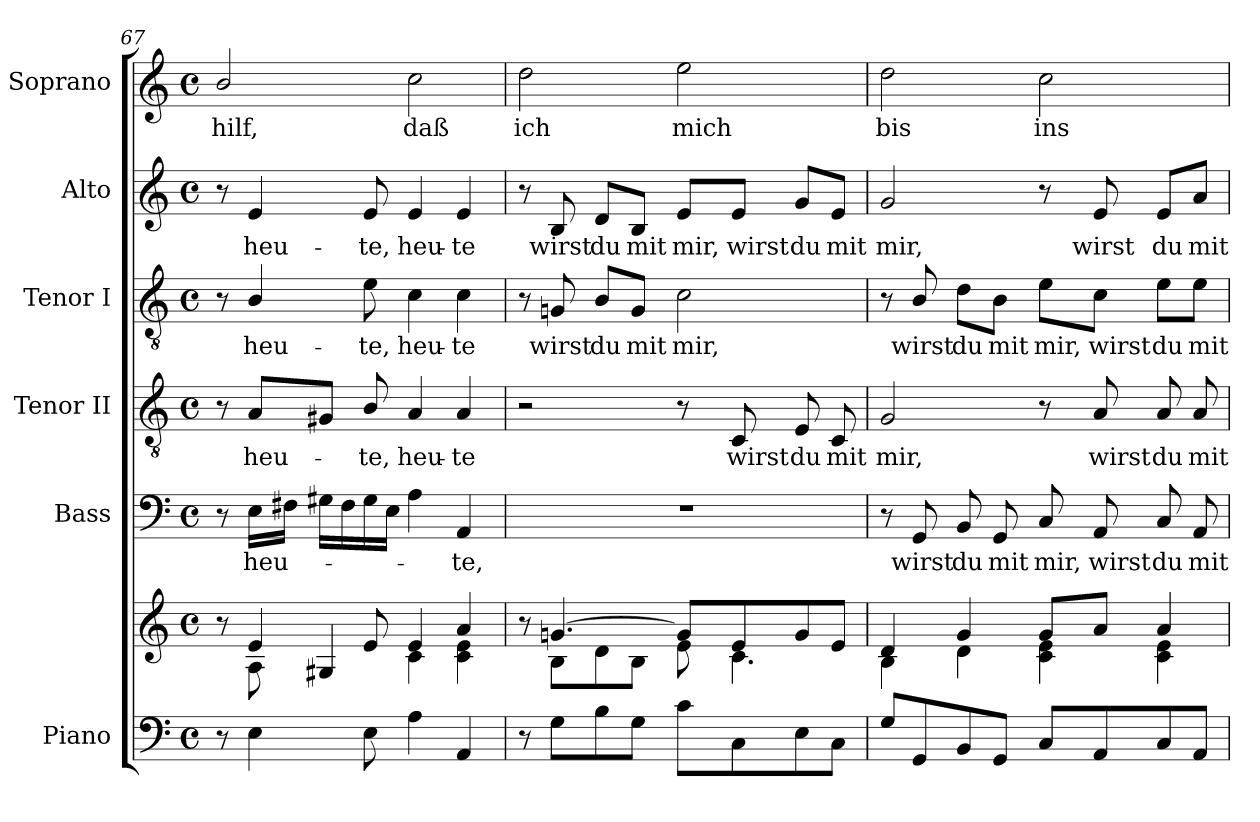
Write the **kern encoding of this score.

**kern	**kern	**kern	**text	**kern	**text	**kern	**text	**kern	**text	**kern	**text
*part6	*part6	*part5	*part5	*part4	*part4	*part3	*part3	*part2	*part2	*part1	*part1
*staff7	*staff6	*staff5	*staff5	*staff4	*staff4	*staff3	*staff3	*staff2	*staff2	*staff1	*staff1
*I"Piano	*	*I"Bass	*	*I"Tenor II	*	*I"Tenor I	*	*I"Alto	*	*I"Soprano	*
*I'Pno.	*	*I'B.	*	*I'T.	*	*I'T.	*	*I'A.	*	*I'S.	*
*clefF4	*clefG2	*clefF4	*	*clefGv2	*	*clefGv2	*	*clefG2	*	*clefG2	*
*	*	*	*	*ITrd7c12	*	*ITrd7c12	*	*	*	*	*
*k[]	*k[]	*k[]	*	*k[]	*	*k[]	*	*k[]	*	*k[]	*
*C:	*C:	*C:	*	*C:	*	*C:	*	*C:	*	*C:	*
*M4/4	*M4/4	*M4/4	*	*M4/4	*	*M4/4	*	*M4/4	*	*M4/4	*
*met(c)	*met(c)	*met(c)	*	*met(c)	*	*met(c)	*	*met(c)	*	*met(c)	*
=67	=67	=67	=67	=67	=67	=67	=67	=67	=67	=67	=67
*	*^	*	*	*	*	*	*	*	*	*	*
!	!	!	!	!	!	!	!	!	!	!	!	!LO:LY:b:color=#000000
8r	8r	8ryy	8r	.	8r	.	8r	.	8r	.	2bi/	hilf,
!	!	!	!	!LO:LY:b:color=#000000	!	!	!	!	!	!	!	!
!	!	!	!	!	!	!LO:LY:b:color=#000000	!	!	!	!	!	!
!	!	!	!	!	!	!	!	!LO:LY:b:color=#000000	!	!	!	!
!	!	!	!	!	!	!	!	!	!	!LO:LY:b:color=#000000	!	!
4Ei\	4ei/	8Ai\	16Ei\LL	heu-	8AAi/L	heu-	4BBi/	heu-	4ei/	heu-	.	.
.	.	.	16F#Xi\JJ	.	.	.	.	.	.	.	.	.
.	.	4G#Xi/	16G#Xi\LL	.	8GG#Xi/J	.	.	.	.	.	.	.
.	.	.	16F#i\	.	.	.	.	.	.	.	.	.
!	!	!	!	!	!	!LO:LY:b:color=#000000	!	!	!	!	!	!
!	!	!	!	!	!	!	!	!LO:LY:b:color=#000000	!	!	!	!
!	!	!	!	!	!	!	!	!	!	!LO:LY:b:color=#000000	!	!
8Ei\	8ei/	.	16G#i\	.	8BBi/	-te,	8Ei\	-te,	8ei/	-te,	.	.
.	.	.	16Ei\JJ	.	.	.	.	.	.	.	.	.
!	!	!	!	!	!	!LO:LY:b:color=#000000	!	!	!	!	!	!
!	!	!	!	!	!	!	!	!LO:LY:b:color=#000000	!	!	!	!
!	!	!	!	!	!	!	!	!	!	!LO:LY:b:color=#000000	!	!
!	!	!	!	!	!	!	!	!	!	!	!	!LO:LY:b:color=#000000
4Ai\	4ei/	4ci\	4Ai\	.	4AAi/	heu-	4Ci\	heu-	4ei/	heu-	2cci\	daß
!	!	!	!	!LO:LY:b:color=#000000	!	!	!	!	!	!	!	!
!	!	!	!	!	!	!LO:LY:b:color=#000000	!	!	!	!	!	!
!	!	!	!	!	!	!	!	!LO:LY:b:color=#000000	!	!	!	!
!	!	!	!	!	!	!	!	!	!	!LO:LY:b:color=#000000	!	!
4AAi/	4ai/	4ci\ 4ei	4AAi/	-te,	4AAi/	-te	4Ci\	-te	4ei/	-te	.	.
=68	=68	=68	=68	=68	=68	=68	=68	=68	=68	=68	=68	=68
!	!	!	!	!	!	!	!	!	!	!	!	!LO:LY:b:color=#000000
8r	8r	8ryy	1r	.	2r	.	8r	.	8r	.	2ddi\	ich
!	!	!	!	!	!	!	!	!LO:LY:b:color=#000000	!	!	!	!
!	!	!	!	!	!	!	!	!	!	!LO:LY:b:color=#000000	!	!
8Gi\L	[4.gni/	8Bi\L	.	.	.	.	8GGni/	wirst	8Bi/	wirst	.	.
!	!	!	!	!	!	!	!	!LO:LY:b:color=#000000	!	!	!	!
!	!	!	!	!	!	!	!	!	!	!LO:LY:b:color=#000000	!	!
8Bi\	.	8di\	.	.	.	.	8BBi/L	du	8di/L	du	.	.
!	!	!	!	!	!	!	!	!LO:LY:b:color=#000000	!	!	!	!
!	!	!	!	!	!	!	!	!	!	!LO:LY:b:color=#000000	!	!
8Gi\J	.	8Bi\J	.	.	.	.	8GGi/J	mit	8Bi/J	mit	.	.
!	!	!	!	!	!	!	!	!LO:LY:b:color=#000000	!	!	!	!
!	!	!	!	!	!	!	!	!	!	!LO:LY:b:color=#000000	!	!
!	!	!	!	!	!	!	!	!	!	!	!	!LO:LY:b:color=#000000
8ci\L	8gi/L]	8ei\	.	.	8r	.	2Ci\	mir,	8ei/L	mir,	2eei\	mich
!	!	!	!	!	!	!LO:LY:b:color=#000000	!	!	!	!	!	!
!	!	!	!	!	!	!	!	!	!	!LO:LY:b:color=#000000	!	!
8Ci\	8ei/	4.ci\	.	.	8CCi/	wirst	.	.	8ei/J	wirst	.	.
!	!	!	!	!	!	!LO:LY:b:color=#000000	!	!	!	!	!	!
!	!	!	!	!	!	!	!	!	!	!LO:LY:b:color=#000000	!	!
8Ei\	8gi/	.	.	.	8EEi/	du	.	.	8gi/L	du	.	.
!	!	!	!	!	!	!LO:LY:b:color=#000000	!	!	!	!	!	!
!	!	!	!	!	!	!	!	!	!	!LO:LY:b:color=#000000	!	!
8Ci\J	8ei/J	.	.	.	8CCi/	mit	.	.	8ei/J	mit	.	.
!!LO:LB:g=z
=69	=69	=69	=69	=69	=69	=69	=69	=69	=69	=69	=69	=69
!	!	!	!	!	!	!LO:LY:b:color=#000000	!	!	!	!	!	!
!	!	!	!	!	!	!	!	!	!	!LO:LY:b:color=#000000	!	!
!	!	!	!	!	!	!	!	!	!	!	!	!LO:LY:b:color=#000000
8Gi/L	4di/	4Bi\	8r	.	2GGi/	mir,	8r	.	2gi/	mir,	2ddi\	bis
!	!	!	!	!LO:LY:b:color=#000000	!	!	!	!	!	!	!	!
!	!	!	!	!	!	!	!	!LO:LY:b:color=#000000	!	!	!	!
8GGi/	.	.	8GGi/	wirst	.	.	8BBi/	wirst	.	.	.	.
!	!	!	!	!LO:LY:b:color=#000000	!	!	!	!	!	!	!	!
!	!	!	!	!	!	!	!	!LO:LY:b:color=#000000	!	!	!	!
8BBi/	4gi/	4di\	8BBi/	du	.	.	8Di\L	du	.	.	.	.
!	!	!	!	!LO:LY:b:color=#000000	!	!	!	!	!	!	!	!
!	!	!	!	!	!	!	!	!LO:LY:b:color=#000000	!	!	!	!
8GGi/J	.	.	8GGi/	mit	.	.	8BBi\J	mit	.	.	.	.
!	!	!	!	!LO:LY:b:color=#000000	!	!	!	!	!	!	!	!
!	!	!	!	!	!	!	!	!LO:LY:b:color=#000000	!	!	!	!
!	!	!	!	!	!	!	!	!	!	!	!	!LO:LY:b:color=#000000
8Ci/L	8gi/L	4ci\ 4ei	8Ci/	mir,	8r	.	8Ei\L	mir,	8r	.	2cci\	ins
!	!	!	!	!LO:LY:b:color=#000000	!	!	!	!	!	!	!	!
!	!	!	!	!	!	!LO:LY:b:color=#000000	!	!	!	!	!	!
!	!	!	!	!	!	!	!	!LO:LY:b:color=#000000	!	!	!	!
!	!	!	!	!	!	!	!	!	!	!LO:LY:b:color=#000000	!	!
8AAi/	8ai/J	.	8AAi/	wirst	8AAi/	wirst	8Ci\J	wirst	8ei/	wirst	.	.
!	!	!	!	!LO:LY:b:color=#000000	!	!	!	!	!	!	!	!
!	!	!	!	!	!	!LO:LY:b:color=#000000	!	!	!	!	!	!
!	!	!	!	!	!	!	!	!LO:LY:b:color=#000000	!	!	!	!
!	!	!	!	!	!	!	!	!	!	!LO:LY:b:color=#000000	!	!
8Ci/	4ai/	4ci\ 4ei	8Ci/	du	8AAi/	du	8Ei\L	du	8ei/L	du	.	.
!	!	!	!	!LO:LY:b:color=#000000	!	!	!	!	!	!	!	!
!	!	!	!	!	!	!LO:LY:b:color=#000000	!	!	!	!	!	!
!	!	!	!	!	!	!	!	!LO:LY:b:color=#000000	!	!	!	!
!	!	!	!	!	!	!	!	!	!	!LO:LY:b:color=#000000	!	!
8AAi/J	.	.	8AAi/	mit	8AAi/	mit	8Ei\J	mit	8ai/J	mit	.	.
*	*v	*v	*	*	*	*	*	*	*	*	*	*
=	=	=	=	=	=	=	=	=	=	=	=
*-	*-	*-	*-	*-	*-	*-	*-	*-	*-	*-	*-
